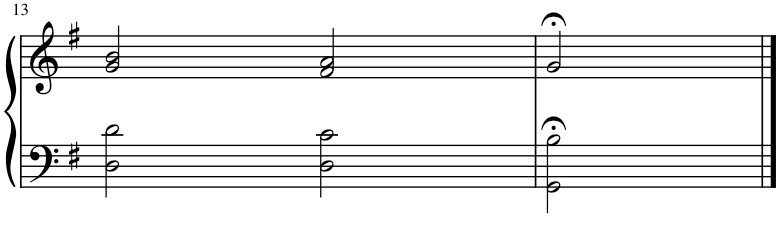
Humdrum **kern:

**kern	**kern
*part1	*part1
*staff2	*staff1
*I"Piano	*
*I'Pno.	*
!!LO:PB:g=z
*clefF4	*clefG2
*k[f#]	*k[f#]
*M2/2	*M2/2
=13	=13
2D\ 2d\	2g/ 2b/
2D\ 2c\	2f#/ 2a/
=14	=14
2GG\;< 2B\;<	2g;</
==	==
*-	*-
